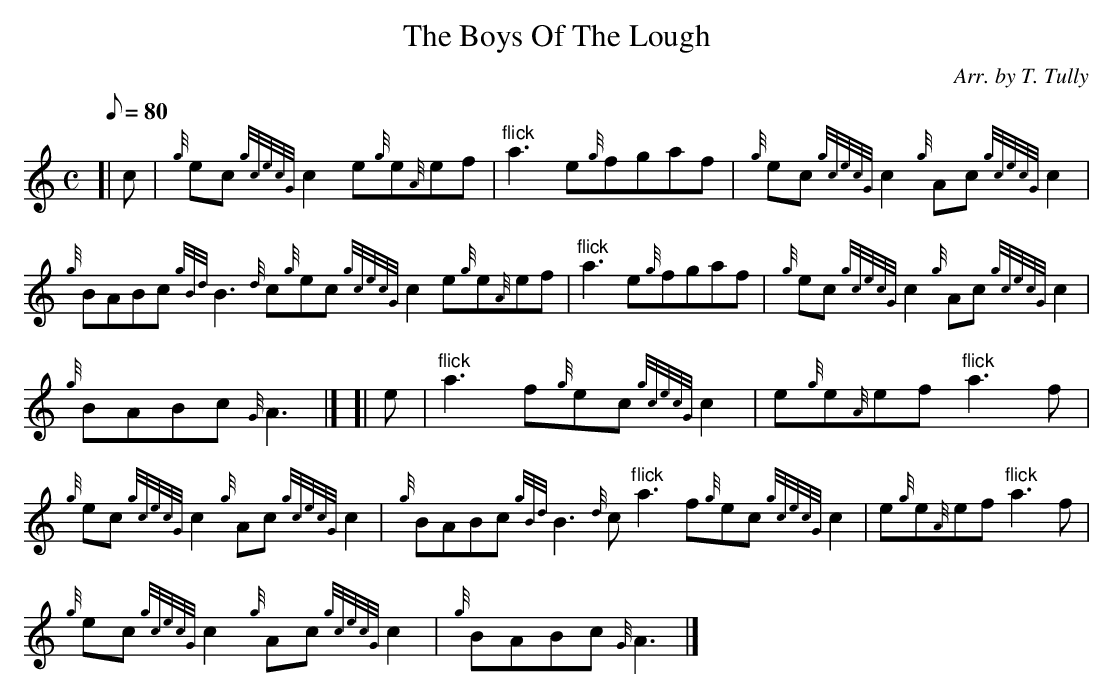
X:1
T:The Boys Of The Lough
M:C
L:1/8
Q:80
C:Arr. by T. Tully
K:HP
[| c|
{g}ec{gcecG}c2e{g}e{A}ef|
"flick"a3e{g}fgaf|
{g}ec{gcecG}c2{g}Ac{gcecG}c2|  !
{g}BABc{gBd}B3{d}c{g}ec{gcecG}c2e{g}e{A}ef|
"flick"a3e{g}fgaf|
{g}ec{gcecG}c2{g}Ac{gcecG}c2|  !
{g}BABc{G}A3|] [|
e|
"flick"a3f{g}ec{gcecG}c2|
e{g}e{A}ef"flick"a3f|  !
{g}ec{gcecG}c2{g}Ac{gcecG}c2|
{g}BABc{gBd}B3{d}c"flick"a3f{g}ec{gcecG}c2|
e{g}e{A}ef"flick"a3f|  !
{g}ec{gcecG}c2{g}Ac{gcecG}c2|
{g}BABc{G}A3|]

